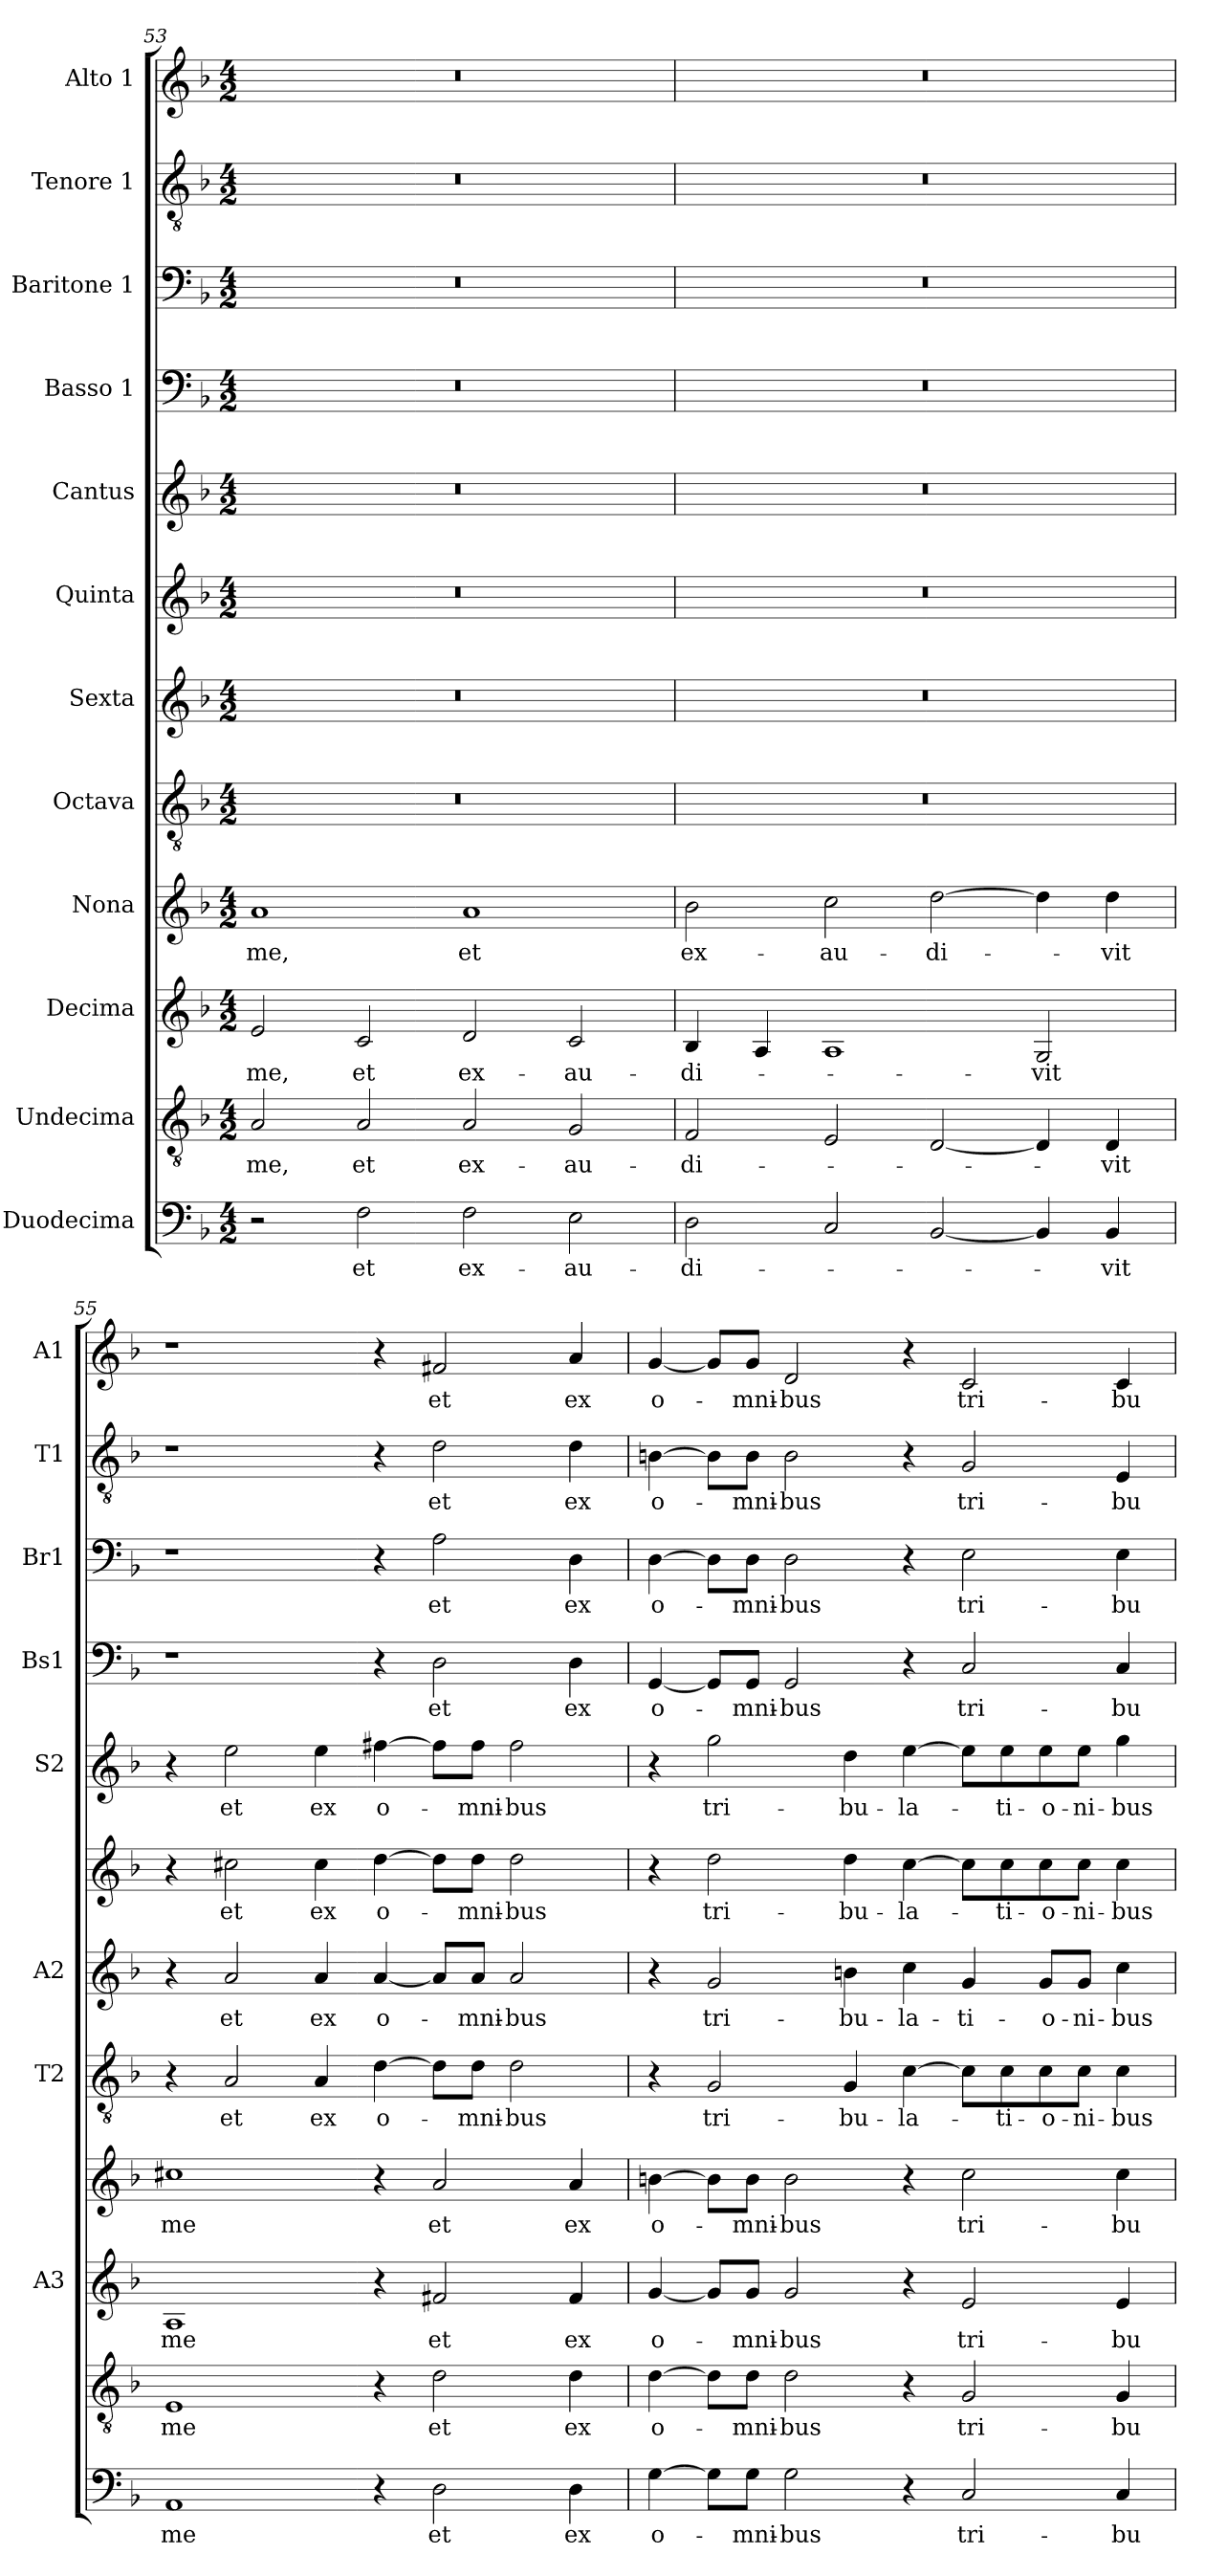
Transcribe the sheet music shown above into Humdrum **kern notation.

**kern	**text	**kern	**text	**kern	**text	**kern	**text	**kern	**text	**kern	**text	**kern	**text	**kern	**text	**kern	**text	**kern	**text	**kern	**text	**kern	**text
*part12	*part12	*part11	*part11	*part10	*part10	*part9	*part9	*part8	*part8	*part7	*part7	*part6	*part6	*part5	*part5	*part4	*part4	*part3	*part3	*part2	*part2	*part1	*part1
*staff12	*staff12	*staff11	*staff11	*staff10	*staff10	*staff9	*staff9	*staff8	*staff8	*staff7	*staff7	*staff6	*staff6	*staff5	*staff5	*staff4	*staff4	*staff3	*staff3	*staff2	*staff2	*staff1	*staff1
*I"Duodecima	*	*I"Undecima	*	*I"Decima	*	*I"Nona	*	*I"Octava	*	*I"Sexta	*	*I"Quinta	*	*I"Cantus	*	*I"Basso 1	*	*I"Baritone 1	*	*I"Tenore 1	*	*I"Alto 1	*
*	*	*	*	*I'A3	*	*	*	*I'T2	*	*I'A2	*	*	*	*I'S2	*	*I'Bs1	*	*I'Br1	*	*I'T1	*	*I'A1	*
*clefF4	*	*clefGv2	*	*clefG2	*	*clefG2	*	*clefGv2	*	*clefG2	*	*clefG2	*	*clefG2	*	*clefF4	*	*clefF4	*	*clefGv2	*	*clefG2	*
*k[b-]	*	*k[b-]	*	*k[b-]	*	*k[b-]	*	*k[b-]	*	*k[b-]	*	*k[b-]	*	*k[b-]	*	*k[b-]	*	*k[b-]	*	*k[b-]	*	*k[b-]	*
*F:	*	*F:	*	*F:	*	*F:	*	*F:	*	*F:	*	*F:	*	*F:	*	*F:	*	*F:	*	*F:	*	*F:	*
*M4/2	*	*M4/2	*	*M4/2	*	*M4/2	*	*M4/2	*	*M4/2	*	*M4/2	*	*M4/2	*	*M4/2	*	*M4/2	*	*M4/2	*	*M4/2	*
=53	=53	=53	=53	=53	=53	=53	=53	=53	=53	=53	=53	=53	=53	=53	=53	=53	=53	=53	=53	=53	=53	=53	=53
2r	.	2A/	me,	2e/	me,	1a	me,	0r	.	0r	.	0r	.	0r	.	0r	.	0r	.	0r	.	0r	.
2F\	et	2A/	et	2c/	et	.	.	.	.	.	.	.	.	.	.	.	.	.	.	.	.	.	.
2F\	ex-	2A/	ex-	2d/	ex-	1a	et	.	.	.	.	.	.	.	.	.	.	.	.	.	.	.	.
2E\	-au-	2G/	-au-	2c/	-au-	.	.	.	.	.	.	.	.	.	.	.	.	.	.	.	.	.	.
=54	=54	=54	=54	=54	=54	=54	=54	=54	=54	=54	=54	=54	=54	=54	=54	=54	=54	=54	=54	=54	=54	=54	=54
2D\	-di-	2F/	-di-	4B-/	-di-	2b-\	ex-	0r	.	0r	.	0r	.	0r	.	0r	.	0r	.	0r	.	0r	.
.	.	.	.	4A/	.	.	.	.	.	.	.	.	.	.	.	.	.	.	.	.	.	.	.
2C/	.	2E/	.	1A	.	2cc\	-au-	.	.	.	.	.	.	.	.	.	.	.	.	.	.	.	.
[2BB-/	.	[2D/	.	.	.	[2dd\	-di-	.	.	.	.	.	.	.	.	.	.	.	.	.	.	.	.
4BB-/]	.	4D/]	.	2G/	-vit	4dd\]	.	.	.	.	.	.	.	.	.	.	.	.	.	.	.	.	.
4BB-/	vit	4D/	-vit	.	.	4dd\	-vit	.	.	.	.	.	.	.	.	.	.	.	.	.	.	.	.
!!LO:PB:g=z
=55	=55	=55	=55	=55	=55	=55	=55	=55	=55	=55	=55	=55	=55	=55	=55	=55	=55	=55	=55	=55	=55	=55	=55
1AA	me	1E	me	1A	me	1cc#X	me	4r	.	4r	.	4r	.	4r	.	1r	.	1r	.	1r	.	1r	.
.	.	.	.	.	.	.	.	2A/	et	2a/	et	2cc#X\	et	2ee\	et	.	.	.	.	.	.	.	.
.	.	.	.	.	.	.	.	4A/	ex	4a/	ex	4cc#\	ex	4ee\	ex	.	.	.	.	.	.	.	.
4r	.	4r	.	4r	.	4r	.	[4d\	o-	[4a/	o-	[4dd\	o-	[4ff#X\	o-	4r	.	4r	.	4r	.	4r	.
2D\	et	2d\	et	2f#X/	et	2a/	et	8d\L]	.	8a/L]	.	8dd\L]	.	8ff#\L]	.	2D\	et	2A\	et	2d\	et	2f#X/	et
.	.	.	.	.	.	.	.	8d\J	-mni-	8a/J	-mni-	8dd\J	-mni-	8ff#\J	-mni-	.	.	.	.	.	.	.	.
.	.	.	.	.	.	.	.	2d\	-bus	2a/	-bus	2dd\	-bus	2ff#\	-bus	.	.	.	.	.	.	.	.
4D\	ex	4d\	ex	4f#/	ex	4a/	ex	.	.	.	.	.	.	.	.	4D\	ex	4D\	ex	4d\	ex	4a/	ex
=56	=56	=56	=56	=56	=56	=56	=56	=56	=56	=56	=56	=56	=56	=56	=56	=56	=56	=56	=56	=56	=56	=56	=56
[4G\	o-	[4d\	o-	[4g/	o-	[4bn\	o-	4r	.	4r	.	4r	.	4r	.	[4GG/	o-	[4D\	o-	[4Bn\	o-	[4g/	o-
8G\L]	.	8d\L]	.	8g/L]	.	8b\L]	.	2G/	tri-	2g/	tri-	2dd\	tri-	2gg\	tri-	8GG/L]	.	8D\L]	.	8B\L]	.	8g/L]	.
8G\J	-mni-	8d\J	-mni-	8g/J	-mni-	8b\J	-mni-	.	.	.	.	.	.	.	.	8GG/J	-mni-	8D\J	-mni-	8B\J	-mni-	8g/J	-mni-
2G\	-bus	2d\	-bus	2g/	-bus	2b\	-bus	.	.	.	.	.	.	.	.	2GG/	-bus	2D\	-bus	2B\	-bus	2d/	-bus
.	.	.	.	.	.	.	.	4G/	-bu-	4bn\	-bu-	4dd\	-bu-	4dd\	-bu-	.	.	.	.	.	.	.	.
4r	.	4r	.	4r	.	4r	.	[4c\	-la-	4cc\	-la-	[4cc\	-la-	[4ee\	-la-	4r	.	4r	.	4r	.	4r	.
2C/	tri-	2G/	tri-	2e/	tri-	2cc\	tri-	8c\L]	.	4g/	-ti-	8cc\L]	.	8ee\L]	.	2C/	tri-	2E\	tri-	2G/	tri-	2c/	tri-
.	.	.	.	.	.	.	.	8c\	-ti-	.	.	8cc\	-ti-	8ee\	-ti-	.	.	.	.	.	.	.	.
.	.	.	.	.	.	.	.	8c\	-o-	8g/L	-o-	8cc\	-o-	8ee\	-o-	.	.	.	.	.	.	.	.
.	.	.	.	.	.	.	.	8c\J	-ni-	8g/J	-ni-	8cc\J	-ni-	8ee\J	-ni-	.	.	.	.	.	.	.	.
4C/	-bu-	4G/	-bu-	4e/	-bu-	4cc\	-bu-	4c\	-bus	4cc\	-bus	4cc\	-bus	4gg\	-bus	4C/	-bu-	4E\	-bu-	4E/	-bu-	4c/	-bu-
=	=	=	=	=	=	=	=	=	=	=	=	=	=	=	=	=	=	=	=	=	=	=	=
*-	*-	*-	*-	*-	*-	*-	*-	*-	*-	*-	*-	*-	*-	*-	*-	*-	*-	*-	*-	*-	*-	*-	*-
